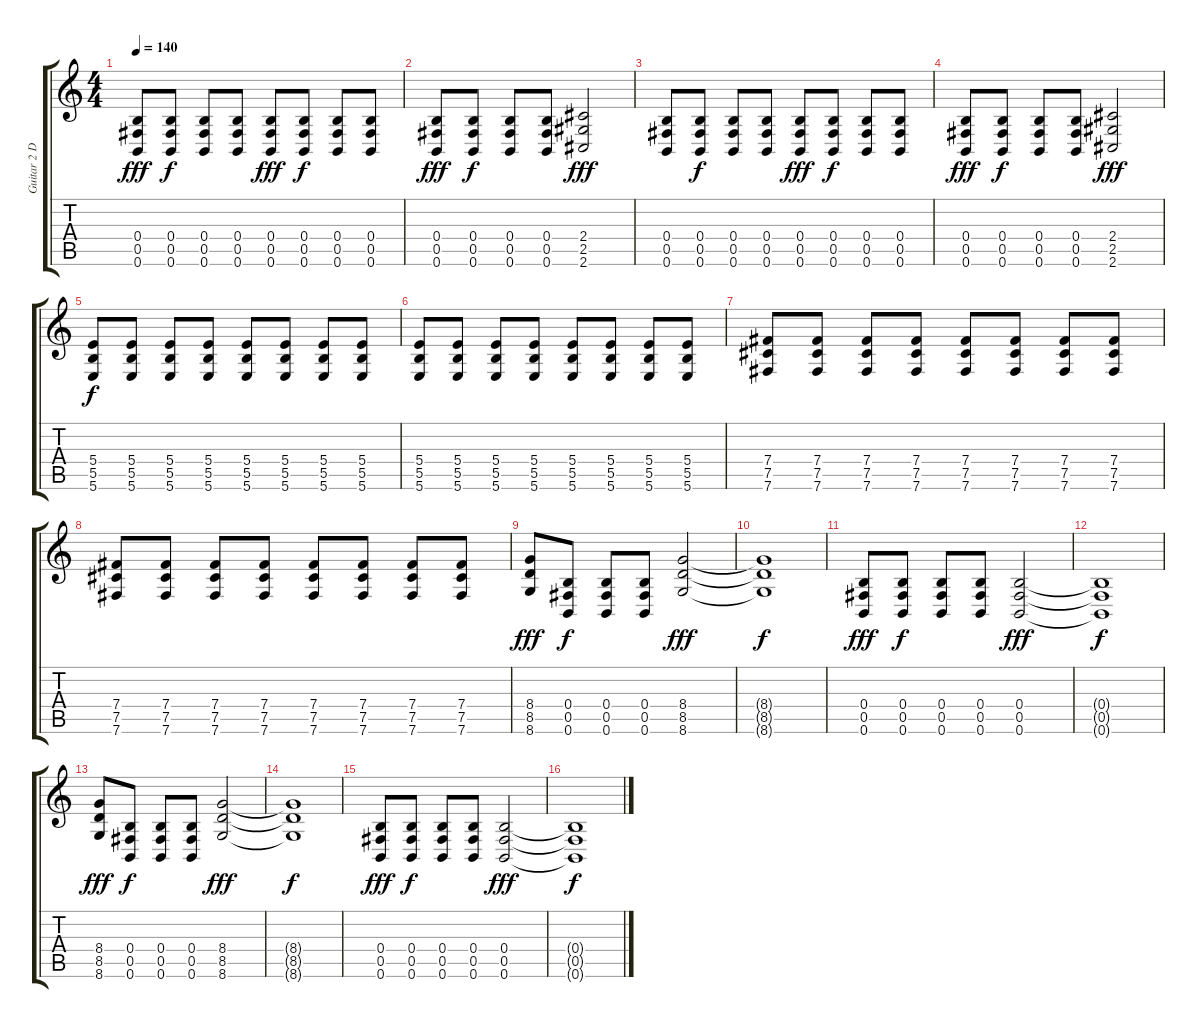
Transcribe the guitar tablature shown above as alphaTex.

\track ("Guitar 2 Disto" "Guitar 2 D") {instrument distortionguitar}
\staff {score tabs}
\tuning (Db4 Ab3 E3 B2 Gb2 B1) {hide}
\ts (4 4)
\tempo 140
\clef g2
\ks c
(0.4 0.5 0.6).8{dy fff} (0.4 0.5 0.6).8{dy f} (0.4 0.5 0.6).8 (0.4 0.5 0.6).8 (0.4 0.5 0.6).8{dy fff} (0.4 0.5 0.6).8{dy f} (0.4 0.5 0.6).8 (0.4 0.5 0.6).8 |
(0.4 0.5 0.6).8{dy fff} (0.4 0.5 0.6).8{dy f} (0.4 0.5 0.6).8 (0.4 0.5 0.6).8 (2.4 2.5 2.6).2{dy fff} |
(0.4 0.5 0.6).8 (0.4 0.5 0.6).8{dy f} (0.4 0.5 0.6).8 (0.4 0.5 0.6).8 (0.4 0.5 0.6).8{dy fff} (0.4 0.5 0.6).8{dy f} (0.4 0.5 0.6).8 (0.4 0.5 0.6).8 |
(0.4 0.5 0.6).8{dy fff} (0.4 0.5 0.6).8{dy f} (0.4 0.5 0.6).8 (0.4 0.5 0.6).8 (2.4 2.5 2.6).2{dy fff} |
(5.4 5.5 5.6).8{dy f} (5.4 5.5 5.6).8 (5.4 5.5 5.6).8 (5.4 5.5 5.6).8 (5.4 5.5 5.6).8 (5.4 5.5 5.6).8 (5.4 5.5 5.6).8 (5.4 5.5 5.6).8 |
(5.4 5.5 5.6).8 (5.4 5.5 5.6).8 (5.4 5.5 5.6).8 (5.4 5.5 5.6).8 (5.4 5.5 5.6).8 (5.4 5.5 5.6).8 (5.4 5.5 5.6).8 (5.4 5.5 5.6).8 |
(7.4 7.5 7.6).8 (7.4 7.5 7.6).8 (7.4 7.5 7.6).8 (7.4 7.5 7.6).8 (7.4 7.5 7.6).8 (7.4 7.5 7.6).8 (7.4 7.5 7.6).8 (7.4 7.5 7.6).8 |
(7.4 7.5 7.6).8 (7.4 7.5 7.6).8 (7.4 7.5 7.6).8 (7.4 7.5 7.6).8 (7.4 7.5 7.6).8 (7.4 7.5 7.6).8 (7.4 7.5 7.6).8 (7.4 7.5 7.6).8 |
(8.4 8.5 8.6).8{dy fff} (0.4 0.5 0.6).8{dy f} (0.4 0.5 0.6).8 (0.4 0.5 0.6).8 (8.4 8.5 8.6).2{dy fff} |
(8.4{t} 8.5{t} 8.6{t}).1{dy f} |
(0.4 0.5 0.6).8{dy fff} (0.4 0.5 0.6).8{dy f} (0.4 0.5 0.6).8 (0.4 0.5 0.6).8 (0.4 0.5 0.6).2{dy fff} |
(0.4{t} 0.5{t} 0.6{t}).1{dy f} |
(8.4 8.5 8.6).8{dy fff} (0.4 0.5 0.6).8{dy f} (0.4 0.5 0.6).8 (0.4 0.5 0.6).8 (8.4 8.5 8.6).2{dy fff} |
(8.4{t} 8.5{t} 8.6{t}).1{dy f} |
(0.4 0.5 0.6).8{dy fff} (0.4 0.5 0.6).8{dy f} (0.4 0.5 0.6).8 (0.4 0.5 0.6).8 (0.4 0.5 0.6).2{dy fff} |
(0.4{t} 0.5{t} 0.6{t}).1{dy f}
